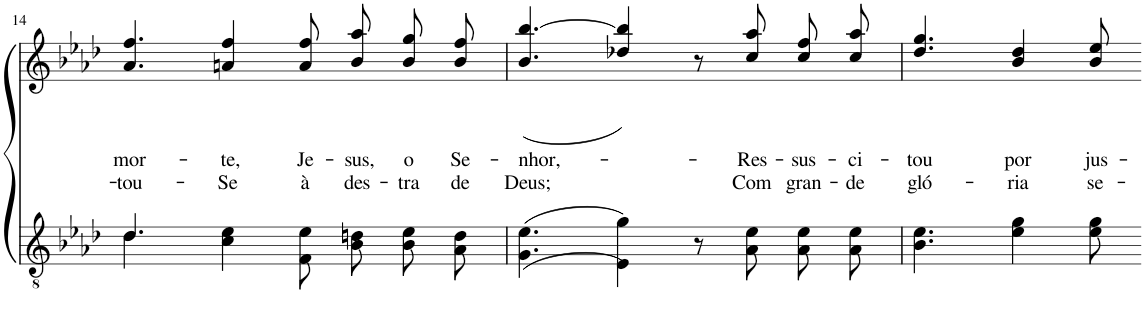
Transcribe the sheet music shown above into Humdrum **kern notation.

**kern	**kern	**text	**text
*part2	*part1	*part1	*part1
*staff2	*staff1	*staff1	*staff1
*I"Parte III e IV	*I"Parte I e II	*	*
!!LO:PB:g=z
*clefGv2	*clefG2	*	*
*Trd4c7	*Trd4c7	*	*
*k[b-e-a-d-]	*k[b-e-a-d-]	*	*
*M9/8	*M9/8	*	*
=14	=14	=14	=14
*^	*	*	*
!	!	!	!LO:LY:b	!LO:LY:b
4.d-/	4.d-\	4.a-/ 4.ff/	mor-	-tou-
!	!	!	!LO:LY:b	!LO:LY:b
2.ryy	4c\ 4e-\	4an/ 4ff/	-te,	-Se
!	!	!	!LO:LY:b	!LO:LY:b
.	8F\ 8e-\	8a/ 8ff/	Je-	à
!	!	!	!LO:LY:b	!LO:LY:b
.	8B-\ 8dn\L	8b-\ 8aa-\L	-sus,	des-
!	!	!	!LO:LY:b	!LO:LY:b
.	8B-\ 8e-\	8b-\ 8gg\	o	-tra
!	!	!	!LO:LY:b	!LO:LY:b
.	8A-\ 8d\J	8b-\ 8ff\J	Se-	de
=15	=15	=15	=15	=15
!	!	!	!LO:LY:b	!LO:LY:b
*v	*v	*	*	*
((4.G\ 4.e-\	(4.b-/ [4.bb-/	-nhor,-	Deus;
4E-\ 4g\))	4dd-X/ 4bb-/])	.	.
8r	8r	.	.
!	!	!LO:LY:b	!LO:LY:b
8A-\ 8e-\L	8cc\ 8aa-\L	-Res-	Com
!	!	!LO:LY:b	!LO:LY:b
8A-\ 8e-\	8cc\ 8ff\	-sus-	gran-
!	!	!LO:LY:b	!LO:LY:b
8A-\ 8e-\J	8cc\ 8aa-\J	-ci-	-de
=16	=16	=16	=16
!	!	!LO:LY:b	!LO:LY:b
4.B-\ 4.e-\	4.dd-/ 4.gg/	-tou	gló-
!	!	!LO:LY:b	!LO:LY:b
4e-\ 4g\	4b-/ 4dd-/	por	-ria
!	!	!LO:LY:b	!LO:LY:b
8e-\ 8g\	8b-/ 8ee-/	jus-	se-
=-	=-	=-	=-
*-	*-	*-	*-
